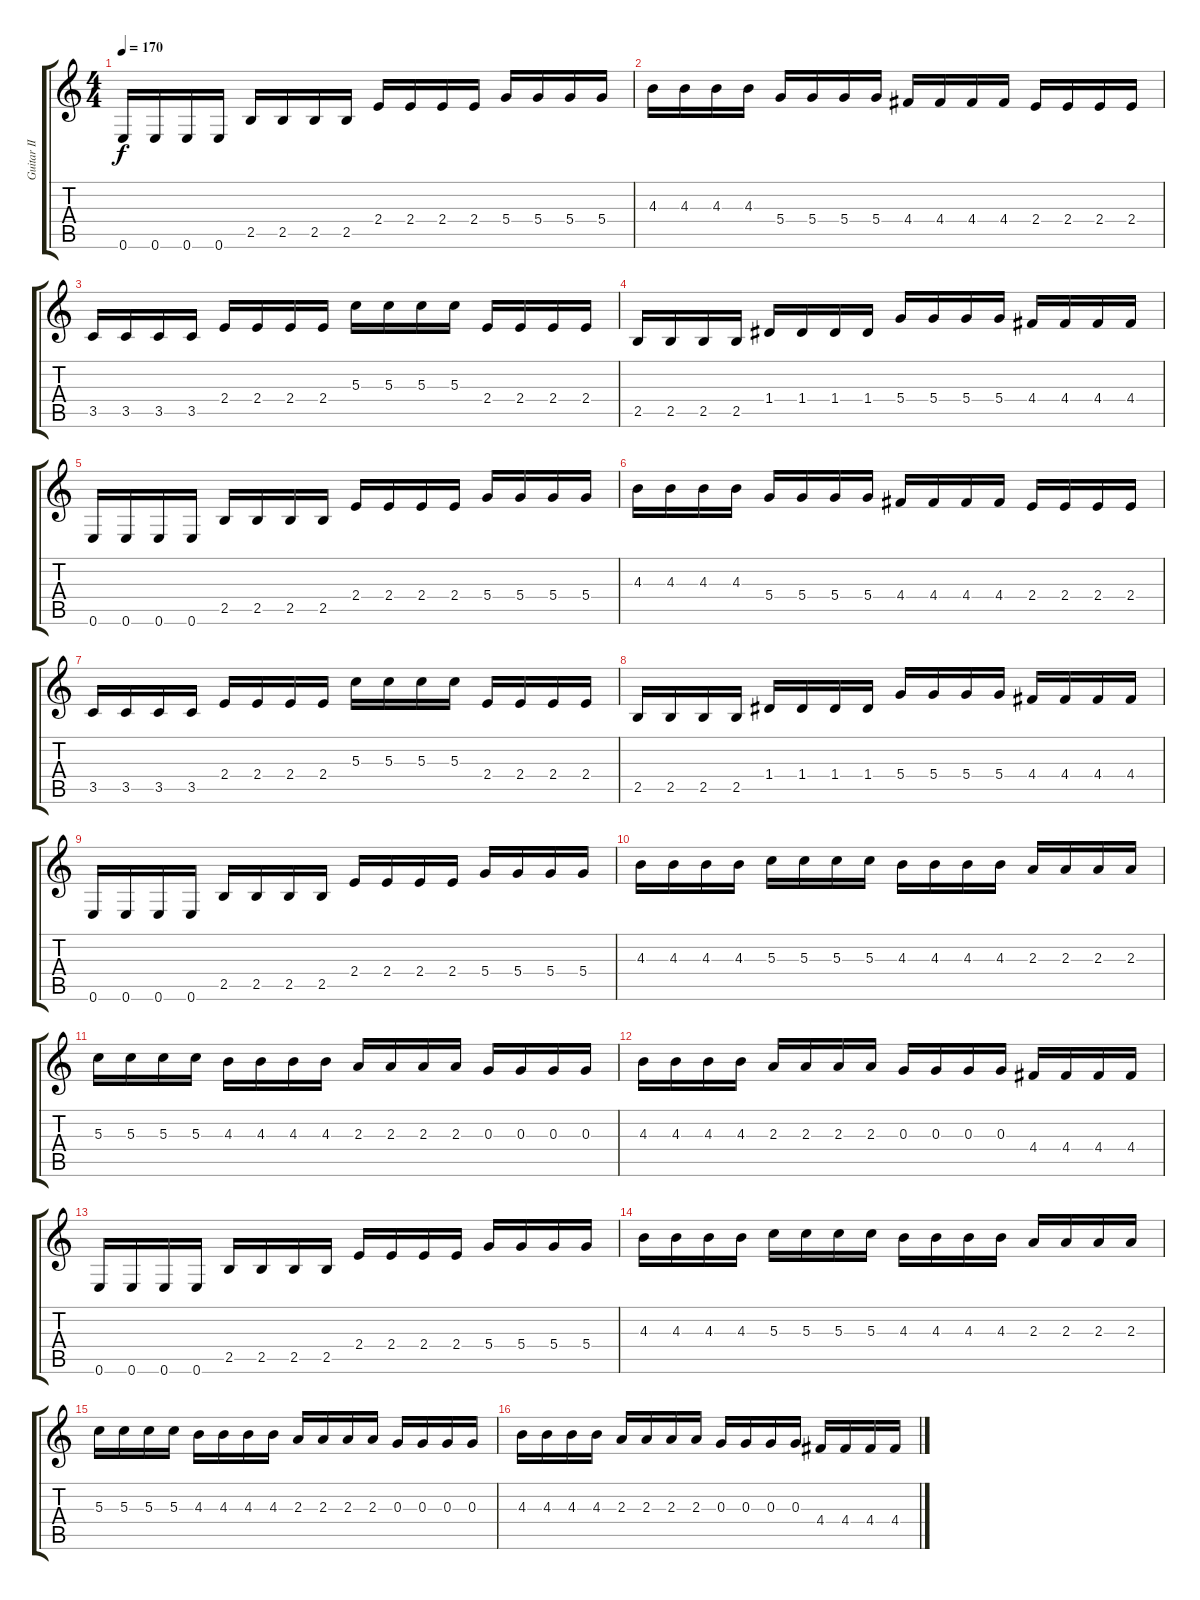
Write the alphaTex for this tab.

\track ("Guitar II" "Guitar II") {instrument distortionguitar}
\staff {score tabs}
\tuning (E4 B3 G3 D3 A2 E2) {hide}
\ts (4 4)
\tempo 170
\clef g2
\ks c
0.6.16{dy f instrument distortionguitar} 0.6.16 0.6.16 0.6.16 2.5.16 2.5.16 2.5.16 2.5.16 2.4.16 2.4.16 2.4.16 2.4.16 5.4.16 5.4.16 5.4.16 5.4.16 |
4.3.16 4.3.16 4.3.16 4.3.16 5.4.16 5.4.16 5.4.16 5.4.16 4.4.16 4.4.16 4.4.16 4.4.16 2.4.16 2.4.16 2.4.16 2.4.16 |
3.5.16 3.5.16 3.5.16 3.5.16 2.4.16 2.4.16 2.4.16 2.4.16 5.3.16 5.3.16 5.3.16 5.3.16 2.4.16 2.4.16 2.4.16 2.4.16 |
2.5.16 2.5.16 2.5.16 2.5.16 1.4.16 1.4.16 1.4.16 1.4.16 5.4.16 5.4.16 5.4.16 5.4.16 4.4.16 4.4.16 4.4.16 4.4.16 |
0.6.16 0.6.16 0.6.16 0.6.16 2.5.16 2.5.16 2.5.16 2.5.16 2.4.16 2.4.16 2.4.16 2.4.16 5.4.16 5.4.16 5.4.16 5.4.16 |
4.3.16 4.3.16 4.3.16 4.3.16 5.4.16 5.4.16 5.4.16 5.4.16 4.4.16 4.4.16 4.4.16 4.4.16 2.4.16 2.4.16 2.4.16 2.4.16 |
3.5.16 3.5.16 3.5.16 3.5.16 2.4.16 2.4.16 2.4.16 2.4.16 5.3.16 5.3.16 5.3.16 5.3.16 2.4.16 2.4.16 2.4.16 2.4.16 |
2.5.16 2.5.16 2.5.16 2.5.16 1.4.16 1.4.16 1.4.16 1.4.16 5.4.16 5.4.16 5.4.16 5.4.16 4.4.16 4.4.16 4.4.16 4.4.16 |
0.6.16 0.6.16 0.6.16 0.6.16 2.5.16 2.5.16 2.5.16 2.5.16 2.4.16 2.4.16 2.4.16 2.4.16 5.4.16 5.4.16 5.4.16 5.4.16 |
4.3.16 4.3.16 4.3.16 4.3.16 5.3.16 5.3.16 5.3.16 5.3.16 4.3.16 4.3.16 4.3.16 4.3.16 2.3.16 2.3.16 2.3.16 2.3.16 |
5.3.16 5.3.16 5.3.16 5.3.16 4.3.16 4.3.16 4.3.16 4.3.16 2.3.16 2.3.16 2.3.16 2.3.16 0.3.16 0.3.16 0.3.16 0.3.16 |
4.3.16 4.3.16 4.3.16 4.3.16 2.3.16 2.3.16 2.3.16 2.3.16 0.3.16 0.3.16 0.3.16 0.3.16 4.4.16 4.4.16 4.4.16 4.4.16 |
0.6.16 0.6.16 0.6.16 0.6.16 2.5.16 2.5.16 2.5.16 2.5.16 2.4.16 2.4.16 2.4.16 2.4.16 5.4.16 5.4.16 5.4.16 5.4.16 |
4.3.16 4.3.16 4.3.16 4.3.16 5.3.16 5.3.16 5.3.16 5.3.16 4.3.16 4.3.16 4.3.16 4.3.16 2.3.16 2.3.16 2.3.16 2.3.16 |
5.3.16 5.3.16 5.3.16 5.3.16 4.3.16 4.3.16 4.3.16 4.3.16 2.3.16 2.3.16 2.3.16 2.3.16 0.3.16 0.3.16 0.3.16 0.3.16 |
4.3.16 4.3.16 4.3.16 4.3.16 2.3.16 2.3.16 2.3.16 2.3.16 0.3.16 0.3.16 0.3.16 0.3.16 4.4.16 4.4.16 4.4.16 4.4.16
